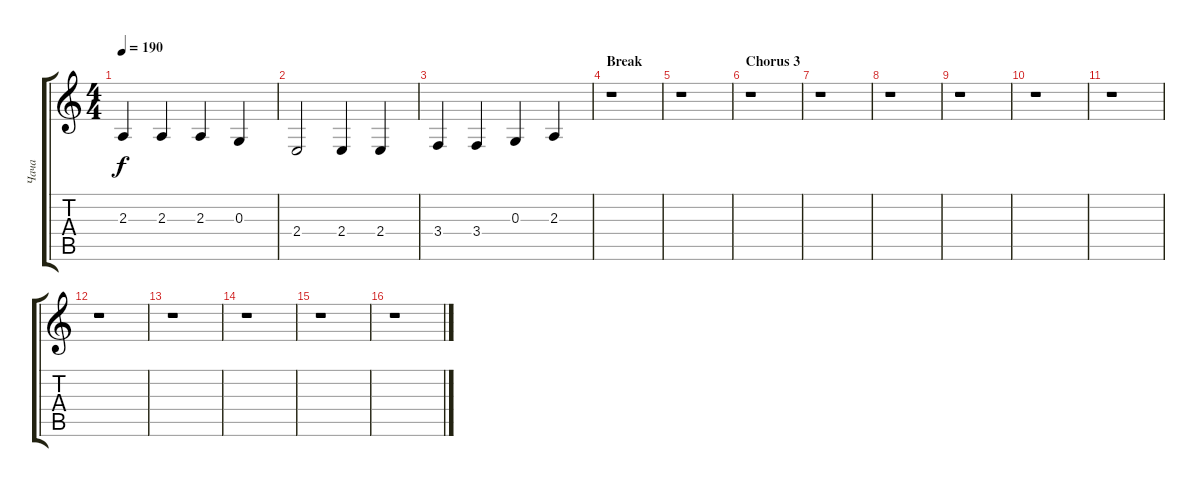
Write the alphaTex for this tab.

\track ("Чача" "Чача") {instrument synthbrass1}
\staff {score tabs}
\tuning (E4 B3 G3 D3 A2 E2) {hide}
\ts (4 4)
\tempo 190
\clef g2
\ks c
2.3.4{dy f} 2.3.4 2.3.4 0.3.4 |
2.4.2 2.4.4 2.4.4 |
3.4.4 3.4.4 0.3.4 2.3.4 |
\section ("" "Break")
r.1 |
r.1 |
\section ("" "Chorus 3")
r.1 |
r.1 |
r.1 |
r.1 |
r.1 |
r.1 |
r.1 |
r.1 |
r.1 |
r.1 |
r.1
